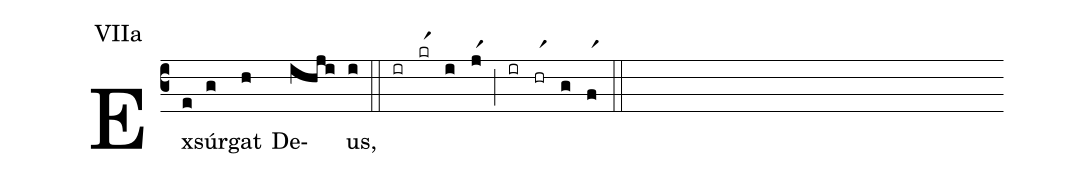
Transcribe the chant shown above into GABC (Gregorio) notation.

annotation: VIIa;
%%
(c3)Ex(e)súr(g)gat(h) De(ihji)us,(i) (::) (ir)(krr1)(i)(jr1)(;)(ir)(hrr1)(g)(fr1)(::)
